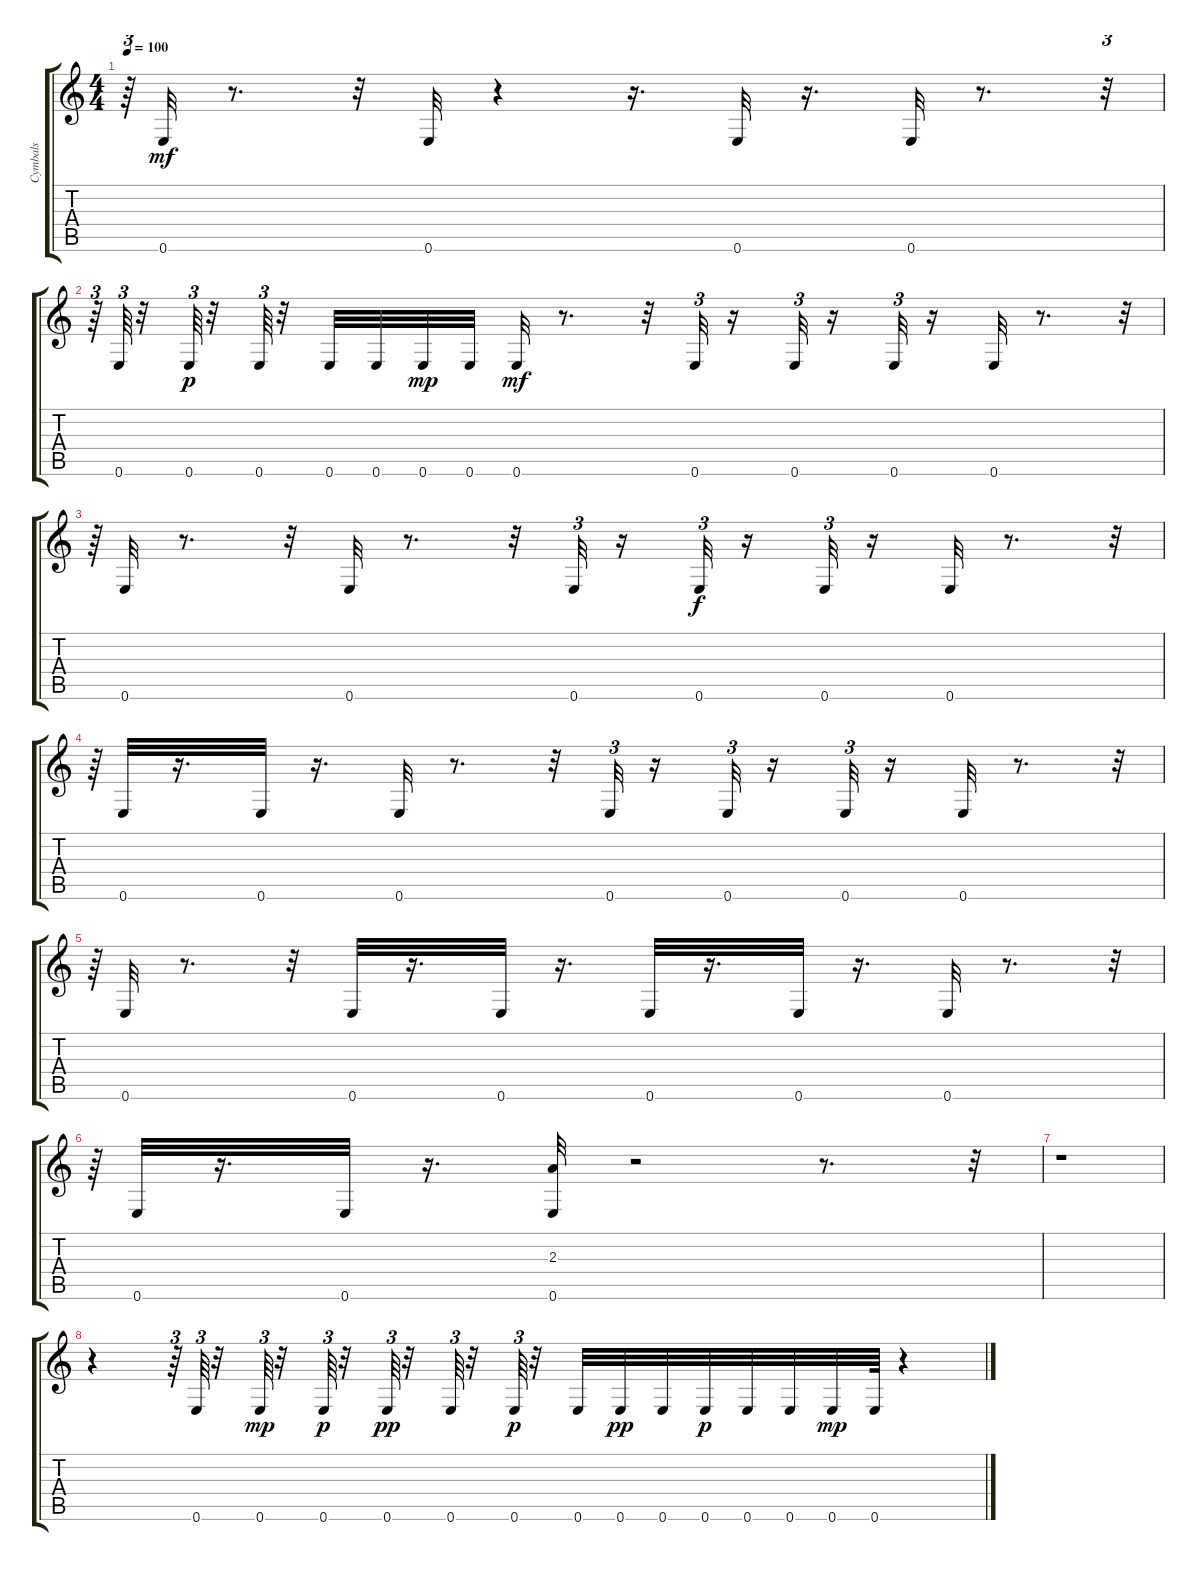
\track ("Cymbals" "Cymbals") {instrument acousticguitarnylon}
\staff {score tabs}
\tuning (E4 B3 G3 D3 A2 E2) {hide}
\ts (4 4)
\tempo 100
\clef g2
\ks c
r.64{tu (3 2) dy mf} 0.6.32 r.8{d} r.32 0.6.32 r.4 r.16{d} 0.6.32 r.16{d} 0.6.32 r.8{d} r.32{tu (3 2)} |
r.64{tu (3 2)} 0.6.64{tu (3 2)} r.32 0.6.64{tu (3 2) dy p} r.32 0.6.64{tu (3 2)} r.32 0.6.32 0.6.32 0.6.32{dy mp} 0.6.32 0.6.32{dy mf} r.8{d} r.32 0.6.32{tu (3 2)} r.16 0.6.32{tu (3 2)} r.16 0.6.32{tu (3 2)} r.16 0.6.32 r.8{d} r.32{tu (3 2)} |
r.64{tu (3 2)} 0.6.32 r.8{d} r.32 0.6.32 r.8{d} r.32 0.6.32{tu (3 2)} r.16 0.6.32{tu (3 2) dy f} r.16 0.6.32{tu (3 2)} r.16 0.6.32 r.8{d} r.32{tu (3 2)} |
r.64{tu (3 2)} 0.6.32 r.16{d} 0.6.32 r.16{d} 0.6.32 r.8{d} r.32 0.6.32{tu (3 2)} r.16 0.6.32{tu (3 2)} r.16 0.6.32{tu (3 2)} r.16 0.6.32 r.8{d} r.32{tu (3 2)} |
r.64{tu (3 2)} 0.6.32 r.8{d} r.32 0.6.32 r.16{d} 0.6.32 r.16{d} 0.6.32 r.16{d} 0.6.32 r.16{d} 0.6.32 r.8{d} r.32{tu (3 2)} |
r.64{tu (3 2)} 0.6.32 r.16{d} 0.6.32 r.16{d} (2.3 0.6).32 r.2 r.8{d} r.32{tu (3 2)} |
r.1 |
r.4 r.64{tu (3 2)} 0.6.64{tu (3 2)} r.32 0.6.64{tu (3 2) dy mp} r.32 0.6.64{tu (3 2) dy p} r.32 0.6.64{tu (3 2) dy pp} r.32 0.6.64{tu (3 2)} r.32 0.6.64{tu (3 2) dy p} r.32 0.6.32 0.6.32{dy pp} 0.6.32 0.6.32{dy p} 0.6.32 0.6.32 0.6.32{dy mp} 0.6.64 r.4
